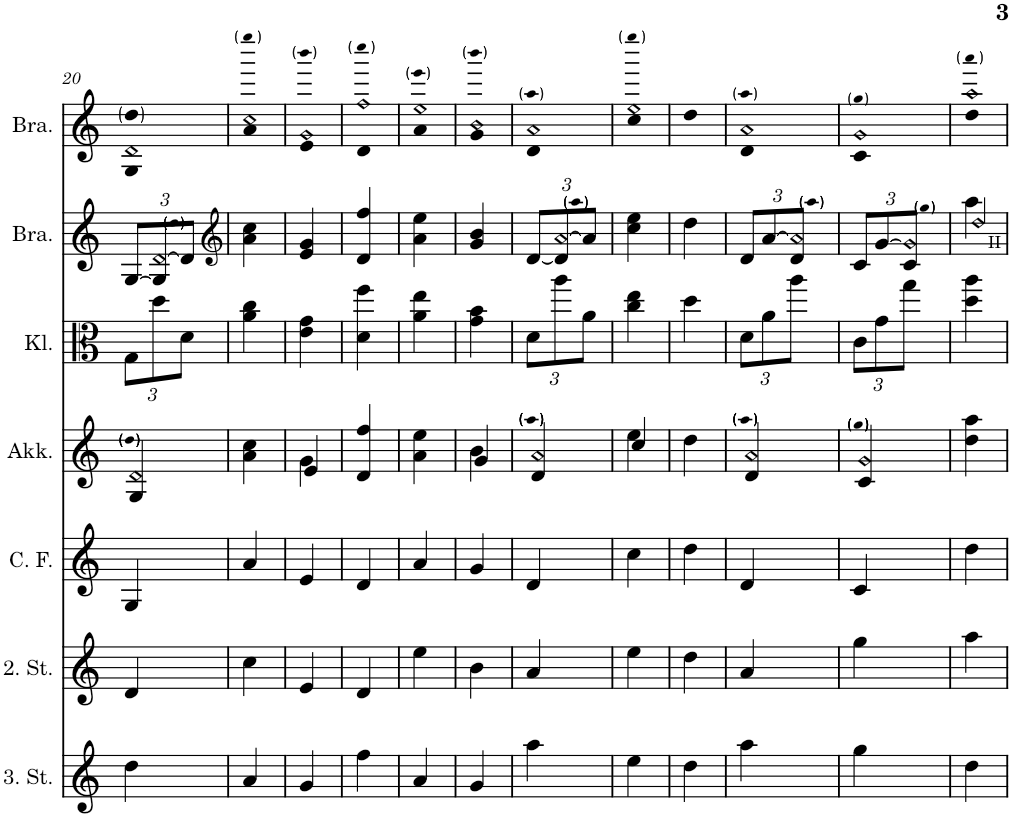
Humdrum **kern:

**kern	**kern	**kern	**kern	**kern	**kern	**kern
*part7	*part6	*part5	*part4	*part3	*part2	*part1
*staff7	*staff6	*staff5	*staff4	*staff3	*staff2	*staff1
*I"Dritte Stimme	*I"Zweite Stimme	*I"Cantus Firmus	*I"Akkorde	*I"Klingend	*I"Bratsche	*I"Bratsche
*I'3. St.	*I'2. St.	*I'C. F.	*I'Akk.	*I'Kl.	*I'Bra.	*I'Bra.
!!LO:PB:g=z
*clefG2	*clefG2	*clefG2	*clefG2	*clefC3	*clefG2	*clefG2
*k[]	*k[]	*k[]	*k[]	*k[]	*k[]	*k[]
*M1/4	*M1/4	*M1/4	*M1/4	*M1/4	*M1/4	*M1/4
=20	=20	=20	=20	=20	=20	=20
!	!	!	!LO:N:n=2:head=open	!	!	!
*	*	*	*^	*	*^	*
*	*	*	*	*	*Xbrackettup	*Xbrackettup	*brackettup	*
!	!	!	!	!	!	!	!	!LO:N:n=2:head=open
*	*	*	*	*	*	*	*	*^
4dd\	4d/	4G/	4G/ 4d/	4dd!	12G\L	[12G/L	12ryy	4G 4d	4dd
!	!	!	!	!	!	!LO:N:n=2:head=open	!	!	!
.	.	.	.	.	12dd\	12G/] [12d/	12dd!	.	.
.	.	.	.	.	12d\J	12d/J]	12ryy	.	.
*	*	*	*v	*v	*	*v	*v	*	*
=21	=21	=21	=21	=21	=21	=21	=21
*	*	*	*	*	*clefG2	*	*
*	*	*	*	*	*^	*	*
!	!	!	!	!	!	!	!LO:N:n=2:head=open	!
*	*	*	*	*	*v	*v	*	*
4a/	4cc\	4a/	4a\ 4cc\	4a\ 4cc\	4a\ 4cc\	4a 4cc	4eeee!
=22	=22	=22	=22	=22	=22	=22	=22
*	*	*	*^	*	*	*	*
!	!	!	!	!	!	!	!LO:N:n=2:head=open	!
4g/	4e/	4e/	4e/	4g\	4e\ 4g\	4e/ 4g/	4e 4g	4bbb!
=23	=23	=23	=23	=23	=23	=23	=23	=23
!	!	!	!	!	!	!	!LO:N:n=2:head=open	!
*	*	*	*v	*v	*	*	*	*
4ff\	4d/	4d/	4d/ 4ff/	4d\ 4ff\	4d/ 4ff/	4d 4ff	4cccc!
=24	=24	=24	=24	=24	=24	=24	=24
!	!	!	!	!	!	!LO:N:n=2:head=open	!
4a/	4ee\	4a/	4a\ 4ee\	4a\ 4ee\	4a\ 4ee\	4a 4ee	4eee!
=25	=25	=25	=25	=25	=25	=25	=25
*	*	*	*^	*	*	*	*
!	!	!	!	!	!	!	!LO:N:n=2:head=open	!
4g/	4b\	4g/	4g/	4b\	4g\ 4b\	4g/ 4b/	4g 4b	4bbb!
=26	=26	=26	=26	=26	=26	=26	=26	=26
!	!	!	!LO:N:n=2:head=open	!	!	!	!	!
*	*	*	*	*	*	*^	*	*
*	*	*	*	*	*	*Xbrackettup	*brackettup	*	*
!	!	!	!	!	!	!	!	!LO:N:n=2:head=open	!
4aa\	4a/	4d/	4d/ 4a/	4aa!	12d\L	[<12d/L	12ryy	4d 4a	4aa!
!	!	!	!	!	!	!LO:N:n=2:head=open	!	!	!
.	.	.	.	.	12aa\	12d/] [12a/	12aa!	.	.
.	.	.	.	.	12a\J	12a/J]	12ryy	.	.
=27	=27	=27	=27	=27	=27	=27	=27	=27	=27
!	!	!	!	!	!	!	!	!LO:N:n=2:head=open	!
*	*	*	*	*	*	*v	*v	*	*
4ee\	4ee\	4cc\	4cc/	4ee\	4cc\ 4ee\	4cc\ 4ee\	4cc 4ee	4eeee!
*	*	*	*v	*v	*	*	*v	*v
=28	=28	=28	=28	=28	=28	=28
4dd\	4dd\	4dd\	4dd\	4dd\	4dd\	4dd
=29	=29	=29	=29	=29	=29	=29
!	!	!	!LO:N:n=2:head=open	!	!	!
*	*	*	*^	*	*^	*
*	*	*	*	*	*	*Xbrackettup	*brackettup	*
!	!	!	!	!	!	!	!	!LO:N:n=2:head=open
*	*	*	*	*	*	*	*	*^
4aa\	4a/	4d/	4d/ 4a/	4aa!	12d\L	12d/L	6ryy	4d 4a	4aa!
.	.	.	.	.	12a\	[>12a/	.	.	.
!	!	!	!	!	!	!LO:N:n=2:head=open	!	!	!
.	.	.	.	.	12aa\J	12d/ 12a/]J	12aa!	.	.
=30	=30	=30	=30	=30	=30	=30	=30	=30	=30
!	!	!	!LO:N:n=2:head=open	!	!	!	!	!	!
*	*	*	*	*	*	*Xbrackettup	*brackettup	*	*
!	!	!	!	!	!	!	!	!LO:N:n=2:head=open	!
4gg\	4gg\	4c/	4c/ 4g/	4gg!	12c\L	12c/L	6ryy	4c 4g	4gg!
.	.	.	.	.	12g\	[>12g/	.	.	.
!	!	!	!	!	!	!LO:N:n=2:head=open	!	!	!
.	.	.	.	.	12gg\J	12c/ 12g/]J	12gg!	.	.
*	*	*	*v	*v	*	*	*	*	*
=31	=31	=31	=31	=31	=31	=31	=31	=31
!	!	!	!	!	!LO:TX:a:t=II	!	!	!
!	!	!	!	!	!LO:N:head=open	!	!LO:N:n=2:head=open	!
4dd\	4aa\	4dd\	4dd\ 4aa\	4dd\ 4aa\	4dd/	4aa\	4dd 4aa	4aaa!
*	*	*	*	*	*v	*v	*	*
*	*	*	*	*	*	*v	*v
=	=	=	=	=	=	=
*-	*-	*-	*-	*-	*-	*-
